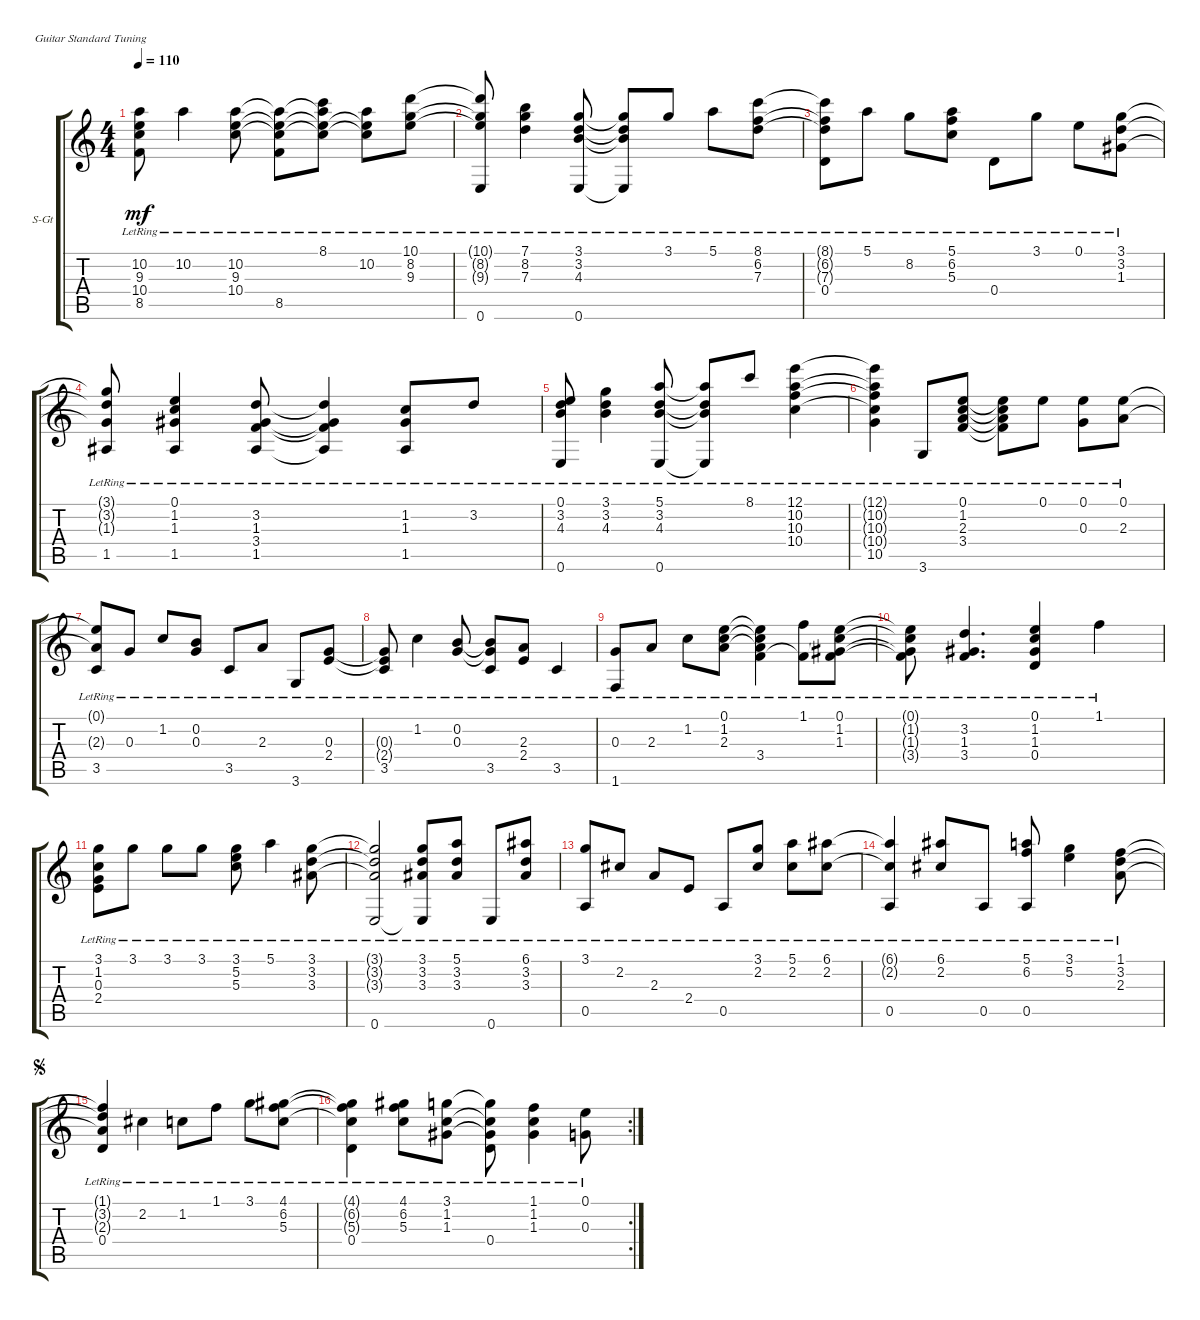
\defaultSystemsLayout 4
\bracketExtendMode groupsimilarinstruments
\firstSystemTrackNameOrientation horizontal
\otherSystemsTrackNameOrientation horizontal
\track ("Steel Guitar" "S-Gt") {instrument acousticguitarsteel}
\staff {score tabs}
\tuning (E4 B3 G3 D3 A2 E2)
\ts (4 4)
\tempo 110
\clef g2
\ks c
(10.2{lr t} 9.3{lr t} 10.4{lr t} 8.5{lr}).8{dy mf} 10.2{lr}.4 (10.2{lr} 9.3{lr} 10.4{lr}).8 (8.5{lr} 10.4{lr t} 9.3{lr t} 10.2{lr t}).8 (8.1{lr} 10.2{lr t} 9.3{lr t} 10.4{lr t}).8 (10.2{lr} 9.3{lr t} 10.4{lr t}).8 (9.3{lr} 8.2{lr} 10.1{lr}).8 |
(10.1{lr t} 8.2{lr t} 9.3{lr t} 0.6{lr}).8 (7.1{lr} 8.2{lr} 7.3{lr}).4 (3.1{lr} 3.2{lr} 4.3{lr} 0.6{lr}).8 (3.1{lr t} 3.2{lr t} 4.3{lr t} 0.6{lr t}).8 3.1{lr}.8 5.1{lr}.8 (8.1{lr} 6.2{lr} 7.3{lr}).8 |
(8.1{lr t} 6.2{lr t} 7.3{lr t} 0.4{lr}).8 5.1{lr}.8 8.2{lr}.8 (5.1{lr} 5.3{lr} 6.2{lr}).8 0.4{lr}.8 3.1{lr}.8 0.1{lr}.8 (3.1{lr} 3.2{lr} 1.3{lr}).8 |
(3.1{lr t} 3.2{lr t} 1.3{lr t} 1.5{lr}).8 (1.5{lr} 1.3{lr} 1.2{lr} 0.1{lr}).4 (3.2{lr} 1.3{lr} 3.4{lr} 1.5{lr}).8 (1.5{lr t} 3.4{lr t} 1.3{lr t} 3.2{lr t}).4 (1.5{lr} 1.3{lr} 1.2{lr}).8 3.2{lr}.8 |
(0.1{lr} 3.2{lr} 4.3{lr} 0.6{lr}).8 (3.1{lr} 3.2{lr} 4.3{lr}).4 (5.1{lr} 3.2{lr} 4.3{lr} 0.6{lr}).8 (4.3{lr t} 3.2{lr t} 5.1{lr t} 0.6{lr t}).8 8.1{lr}.8 (12.1{lr} 10.2{lr} 10.3{lr} 10.4{lr}).4 |
(12.1{lr t} 10.2{lr t} 10.3{lr t} 10.4{lr t} 10.5{lr}).4 3.6{lr}.8 (3.4{lr} 2.3{lr} 1.2{lr} 0.1{lr}).8 (0.1{lr t} 1.2{lr t} 2.3{lr t} 3.4{lr t}).8 0.1{lr}.8 (0.1{lr} 0.3{lr}).8 (2.3{lr} 0.1{lr}).8 |
(0.1{lr t} 2.3{lr t} 3.5{lr}).8 0.3{lr}.8 1.2{lr}.8 (0.2{lr} 0.3{lr}).8 3.5{lr}.8 2.3{lr}.8 3.6{lr}.8 (2.4{lr} 0.3{lr}).8 |
(3.5{lr} 2.4{lr t} 0.3{lr t}).8 1.2{lr}.4 (0.2{lr} 0.3{lr}).8 (3.5{lr} 0.3{lr t} 0.2{lr t}).8 (2.4{lr} 2.3{lr}).8 3.5{lr}.4 |
(1.6{lr} 0.3{lr}).8 2.3{lr}.8 1.2{lr}.8 (1.2{lr} 2.3{lr} 0.1{lr}).8 (0.1{lr t} 1.2{lr t} 2.3{lr t} 3.4{lr}).4 (1.1{lr} 3.4{lr t}).8 (0.1{lr} 1.2{lr} 1.3{lr} 3.4{lr t}).8 |
(0.1{lr t} 1.2{lr t} 1.3{lr t} 3.4{lr t}).8 (3.2{lr} 1.3{lr} 3.4{lr}).4{d} (0.4{lr} 1.3{lr} 1.2{lr} 0.1{lr}).4 1.1{lr}.4 |
(3.1{lr} 1.2{lr} 0.3{lr} 2.4{lr}).8 3.1{lr}.8 3.1{lr}.8 3.1{lr}.8 (3.1{lr} 5.2{lr} 5.3{lr}).8 5.1{lr}.4 (3.1{lr} 3.2{lr} 3.3{lr}).8 |
(3.1{lr t} 3.2{lr t} 3.3{lr t} 0.6{lr}).2 (3.3{lr} 3.2{lr} 3.1{lr} 0.6{lr t}).8 (3.3{lr} 3.2{lr} 5.1{lr}).8 0.6{lr}.8 (3.3{lr} 3.2{lr} 6.1{lr}).8 |
(3.1{lr} 0.5{lr}).8 2.2{lr}.8 2.3{lr}.8 2.4{lr}.8 0.5{lr}.8 (2.2{lr} 3.1{lr}).8 (5.1{lr} 2.2{lr}).8 (6.1{lr} 2.2{lr}).8 |
(6.1{lr t} 2.2{lr t} 0.5{lr}).4 (6.1{lr} 2.2{lr}).8 0.5{lr}.8 (0.5{lr} 6.2{lr} 5.1{lr}).8 (3.1{lr} 5.2{lr}).4 (1.1{lr} 3.2{lr} 2.3{lr}).8 |
\jump segno
(1.1{lr t} 3.2{lr t} 2.3{lr t} 0.4{lr}).4 2.2{lr}.4 1.2{lr}.8 1.1{lr}.8 3.1{lr}.8 (4.1{lr} 6.2{lr} 5.3{lr}).8 |
\rc 2
(4.1{lr t} 6.2{lr t} 5.3{lr t} 0.4{lr}).4 (5.3{lr} 6.2{lr} 4.1{lr}).8 (3.1{lr} 1.2{lr} 1.3{lr}).8 (0.4{lr} 1.3{lr t} 1.2{lr t} 3.1{lr t}).8 (1.3{lr} 1.2{lr} 1.1{lr}).4 (0.1{lr} 0.3{lr}).8
